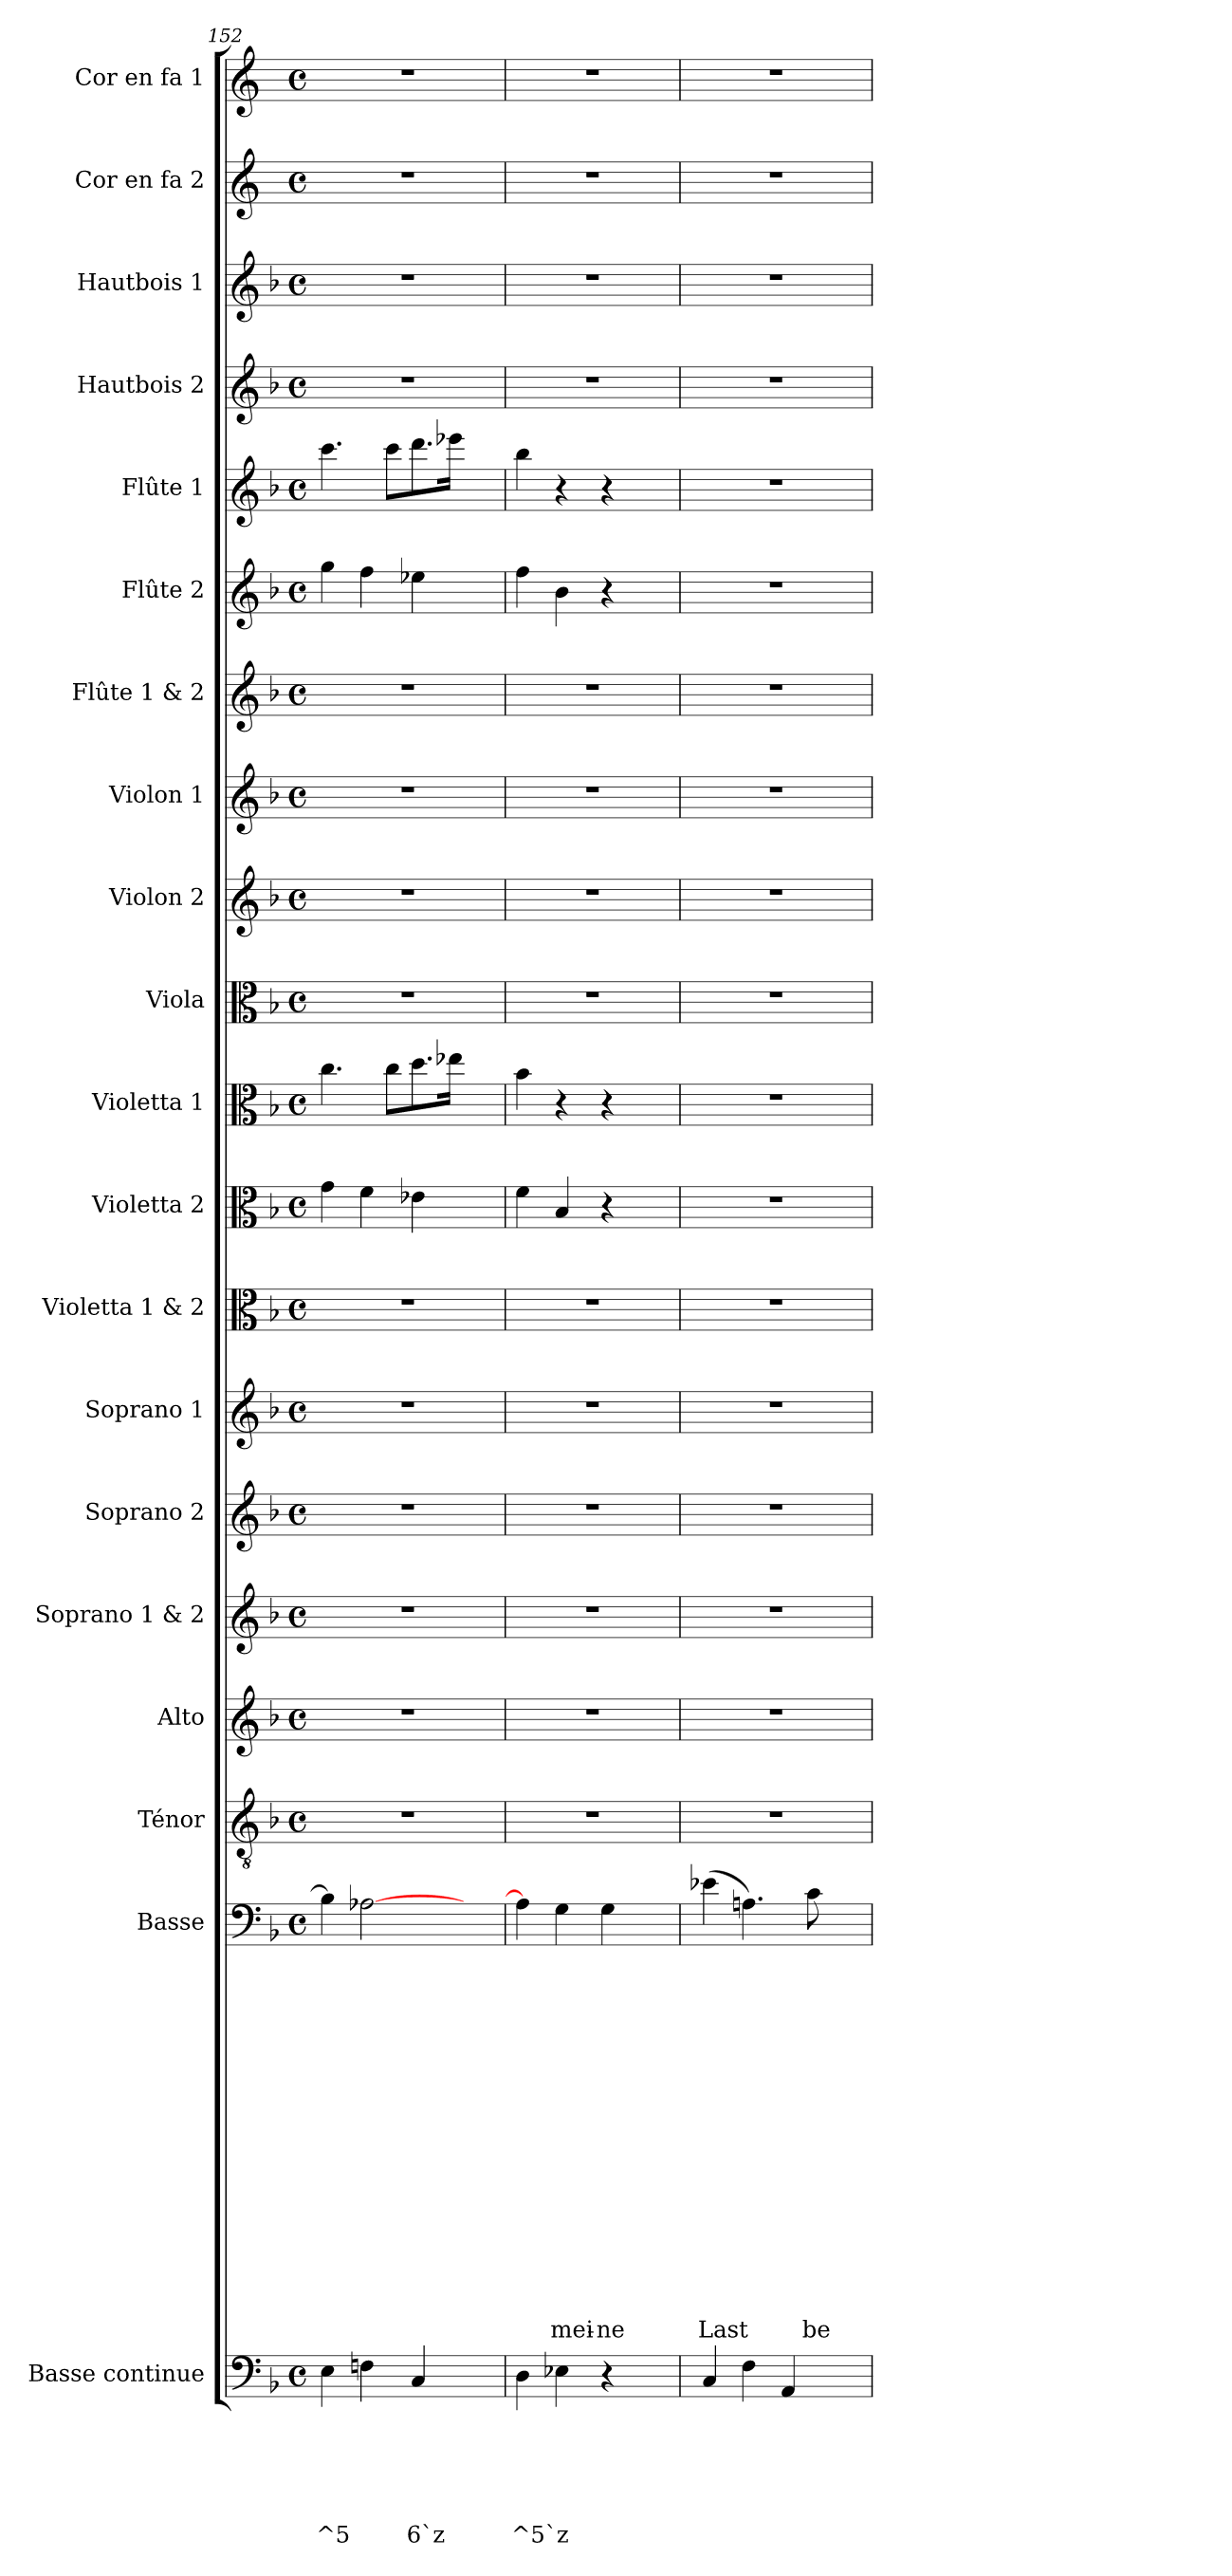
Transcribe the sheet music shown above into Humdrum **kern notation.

**kern	**text	**text	**text	**text	**text	**text	**kern	**text	**text	**text	**text	**text	**text	**text	**text	**text	**text	**text	**text	**text	**text	**text	**text	**text	**kern	**kern	**kern	**kern	**kern	**kern	**kern	**kern	**kern	**kern	**kern	**kern	**kern	**kern	**kern	**kern	**kern	**kern
*part20	*part20	*part20	*part20	*part20	*part20	*part20	*part19	*part19	*part19	*part19	*part19	*part19	*part19	*part19	*part19	*part19	*part19	*part19	*part19	*part19	*part19	*part19	*part19	*part19	*part18	*part17	*part16	*part15	*part14	*part13	*part12	*part11	*part10	*part9	*part8	*part7	*part6	*part5	*part4	*part3	*part2	*part1
*staff20	*staff20	*staff20	*staff20	*staff20	*staff20	*staff20	*staff19	*staff19	*staff19	*staff19	*staff19	*staff19	*staff19	*staff19	*staff19	*staff19	*staff19	*staff19	*staff19	*staff19	*staff19	*staff19	*staff19	*staff19	*staff18	*staff17	*staff16	*staff15	*staff14	*staff13	*staff12	*staff11	*staff10	*staff9	*staff8	*staff7	*staff6	*staff5	*staff4	*staff3	*staff2	*staff1
*I"Basse continue	*	*	*	*	*	*	*I"Basse	*	*	*	*	*	*	*	*	*	*	*	*	*	*	*	*	*	*I"Ténor	*I"Alto	*I"Soprano 1 & 2	*I"Soprano 2	*I"Soprano 1	*I"Violetta 1 & 2	*I"Violetta 2	*I"Violetta 1	*I"Viola	*I"Violon 2	*I"Violon 1	*I"Flûte 1 & 2	*I"Flûte 2	*I"Flûte 1	*I"Hautbois 2	*I"Hautbois 1	*I"Cor en fa 2	*I"Cor en fa 1
*I'BC	*	*	*	*	*	*	*I'Bas	*	*	*	*	*	*	*	*	*	*	*	*	*	*	*	*	*	*I'T	*I'A	*	*I'S 2	*I'S 1	*	*I'Vta 2	*I'Vta 1	*I'Vla	*I'Vln 2	*I'Vln 1	*	*I'Fl 2	*I'Fl 1	*I'Hb 2	*I'Hb 1	*I'Cor 2	*I'Cor 1
*clefF4	*	*	*	*	*	*	*clefF4	*	*	*	*	*	*	*	*	*	*	*	*	*	*	*	*	*	*clefGv2	*clefG2	*clefG2	*clefG2	*clefG2	*clefC3	*clefC3	*clefC3	*clefC3	*clefG2	*clefG2	*clefG2	*clefG2	*clefG2	*clefG2	*clefG2	*clefG2	*clefG2
*ITrd7c12	*	*	*	*	*	*	*	*	*	*	*	*	*	*	*	*	*	*	*	*	*	*	*	*	*	*	*	*	*	*	*	*	*	*	*	*	*	*	*	*	*ITrd4c7	*ITrd4c7
*k[b-]	*	*	*	*	*	*	*k[b-]	*	*	*	*	*	*	*	*	*	*	*	*	*	*	*	*	*	*k[b-]	*k[b-]	*k[b-]	*k[b-]	*k[b-]	*k[b-]	*k[b-]	*k[b-]	*k[b-]	*k[b-]	*k[b-]	*k[b-]	*k[b-]	*k[b-]	*k[b-]	*k[b-]	*k[b-]	*k[b-]
*F:	*	*	*	*	*	*	*F:	*	*	*	*	*	*	*	*	*	*	*	*	*	*	*	*	*	*F:	*F:	*F:	*F:	*F:	*F:	*F:	*F:	*F:	*F:	*F:	*F:	*F:	*F:	*F:	*F:	*F:	*F:
*M4/4	*	*	*	*	*	*	*M4/4	*	*	*	*	*	*	*	*	*	*	*	*	*	*	*	*	*	*M4/4	*M4/4	*M4/4	*M4/4	*M4/4	*M4/4	*M4/4	*M4/4	*M4/4	*M4/4	*M4/4	*M4/4	*M4/4	*M4/4	*M4/4	*M4/4	*M4/4	*M4/4
*met(c)	*	*	*	*	*	*	*met(c)	*	*	*	*	*	*	*	*	*	*	*	*	*	*	*	*	*	*met(c)	*met(c)	*met(c)	*met(c)	*met(c)	*met(c)	*met(c)	*met(c)	*met(c)	*met(c)	*met(c)	*met(c)	*met(c)	*met(c)	*met(c)	*met(c)	*met(c)	*met(c)
=152	=152	=152	=152	=152	=152	=152	=152	=152	=152	=152	=152	=152	=152	=152	=152	=152	=152	=152	=152	=152	=152	=152	=152	=152	=152	=152	=152	=152	=152	=152	=152	=152	=152	=152	=152	=152	=152	=152	=152	=152	=152	=152
!	!	!	!	!	!	!LO:LY:b	!	!	!	!	!	!	!	!	!	!	!	!	!	!	!	!	!	!	!	!	!	!	!	!	!	!	!	!	!	!	!	!	!	!	!	!
4EE\	.	.	.	.	.	^5	4B-\]	.	.	.	.	.	.	.	.	.	.	.	.	.	.	.	.	.	1r	1r	1r	1r	1r	1r	4g\	4.cc\	1r	1r	1r	1r	4gg\	4.ccc\	1r	1r	1r	1r
4FFni\	.	.	.	.	.	.	[2A-X\	.	.	.	.	.	.	.	.	.	.	.	.	.	.	.	.	.	.	.	.	.	.	.	4f\	.	.	.	.	.	4ff\	.	.	.	.	.
.	.	.	.	.	.	.	.	.	.	.	.	.	.	.	.	.	.	.	.	.	.	.	.	.	.	.	.	.	.	.	.	8cc\L	.	.	.	.	.	8ccc\L	.	.	.	.
!	!	!	!	!	!	!LO:LY:b	!	!	!	!	!	!	!	!	!	!	!	!	!	!	!	!	!	!	!	!	!	!	!	!	!	!	!	!	!	!	!	!	!	!	!	!
4CC/	.	.	.	.	.	6`z	.	.	.	.	.	.	.	.	.	.	.	.	.	.	.	.	.	.	.	.	.	.	.	.	4e-X\	8.dd\	.	.	.	.	4ee-X\	8.ddd\	.	.	.	.
.	.	.	.	.	.	.	.	.	.	.	.	.	.	.	.	.	.	.	.	.	.	.	.	.	.	.	.	.	.	.	.	16ee-X\Jk	.	.	.	.	.	16eee-X\Jk	.	.	.	.
4ryy	.	.	.	.	.	.	4ryy	.	.	.	.	.	.	.	.	.	.	.	.	.	.	.	.	.	.	.	.	.	.	.	4ryy	4ryy	.	.	.	.	4ryy	4ryy	.	.	.	.
=153	=153	=153	=153	=153	=153	=153	=153	=153	=153	=153	=153	=153	=153	=153	=153	=153	=153	=153	=153	=153	=153	=153	=153	=153	=153	=153	=153	=153	=153	=153	=153	=153	=153	=153	=153	=153	=153	=153	=153	=153	=153	=153
!	!	!	!	!	!	!LO:LY:b	!	!	!	!	!	!	!	!	!	!	!	!	!	!	!	!	!	!	!	!	!	!	!	!	!	!	!	!	!	!	!	!	!	!	!	!
4DD\	.	.	.	.	.	^5`z	4A-\]	.	.	.	.	.	.	.	.	.	.	.	.	.	.	.	.	.	1r	1r	1r	1r	1r	1r	4f\	4b-\	1r	1r	1r	1r	4ff\	4bb-\	1r	1r	1r	1r
!	!	!	!	!	!	!	!	!	!	!	!	!	!	!	!	!	!	!	!	!	!	!	!	!LO:LY:b	!	!	!	!	!	!	!	!	!	!	!	!	!	!	!	!	!	!
4EE-X\	.	.	.	.	.	.	4G\	.	.	.	.	.	.	.	.	.	.	.	.	.	.	.	.	mei-	.	.	.	.	.	.	4B-/	4r	.	.	.	.	4b-\	4r	.	.	.	.
!	!	!	!	!	!	!	!	!	!	!	!	!	!	!	!	!	!	!	!	!	!	!	!	!LO:LY:b	!	!	!	!	!	!	!	!	!	!	!	!	!	!	!	!	!	!
4r	.	.	.	.	.	.	4G\	.	.	.	.	.	.	.	.	.	.	.	.	.	.	.	.	-ne	.	.	.	.	.	.	4r	4r	.	.	.	.	4r	4r	.	.	.	.
4ryy	.	.	.	.	.	.	4ryy	.	.	.	.	.	.	.	.	.	.	.	.	.	.	.	.	.	.	.	.	.	.	.	4ryy	4ryy	.	.	.	.	4ryy	4ryy	.	.	.	.
=154	=154	=154	=154	=154	=154	=154	=154	=154	=154	=154	=154	=154	=154	=154	=154	=154	=154	=154	=154	=154	=154	=154	=154	=154	=154	=154	=154	=154	=154	=154	=154	=154	=154	=154	=154	=154	=154	=154	=154	=154	=154	=154
!	!	!	!	!	!	!	!	!	!	!	!	!	!	!	!	!	!	!	!	!	!	!	!	!LO:LY:b	!	!	!	!	!	!	!	!	!	!	!	!	!	!	!	!	!	!
4CC/	.	.	.	.	.	.	(>4e-X\	.	.	.	.	.	.	.	.	.	.	.	.	.	.	.	.	Last	1r	1r	1r	1r	1r	1r	1r	1r	1r	1r	1r	1r	1r	1r	1r	1r	1r	1r
4FF\	.	.	.	.	.	.	4.Ani\)	.	.	.	.	.	.	.	.	.	.	.	.	.	.	.	.	.	.	.	.	.	.	.	.	.	.	.	.	.	.	.	.	.	.	.
4AAA/	.	.	.	.	.	.	.	.	.	.	.	.	.	.	.	.	.	.	.	.	.	.	.	.	.	.	.	.	.	.	.	.	.	.	.	.	.	.	.	.	.	.
!	!	!	!	!	!	!	!	!	!	!	!	!	!	!	!	!	!	!	!	!	!	!	!	!LO:LY:b	!	!	!	!	!	!	!	!	!	!	!	!	!	!	!	!	!	!
.	.	.	.	.	.	.	8c\	.	.	.	.	.	.	.	.	.	.	.	.	.	.	.	.	be-	.	.	.	.	.	.	.	.	.	.	.	.	.	.	.	.	.	.
4ryy	.	.	.	.	.	.	4ryy	.	.	.	.	.	.	.	.	.	.	.	.	.	.	.	.	.	.	.	.	.	.	.	.	.	.	.	.	.	.	.	.	.	.	.
=	=	=	=	=	=	=	=	=	=	=	=	=	=	=	=	=	=	=	=	=	=	=	=	=	=	=	=	=	=	=	=	=	=	=	=	=	=	=	=	=	=	=
*-	*-	*-	*-	*-	*-	*-	*-	*-	*-	*-	*-	*-	*-	*-	*-	*-	*-	*-	*-	*-	*-	*-	*-	*-	*-	*-	*-	*-	*-	*-	*-	*-	*-	*-	*-	*-	*-	*-	*-	*-	*-	*-
